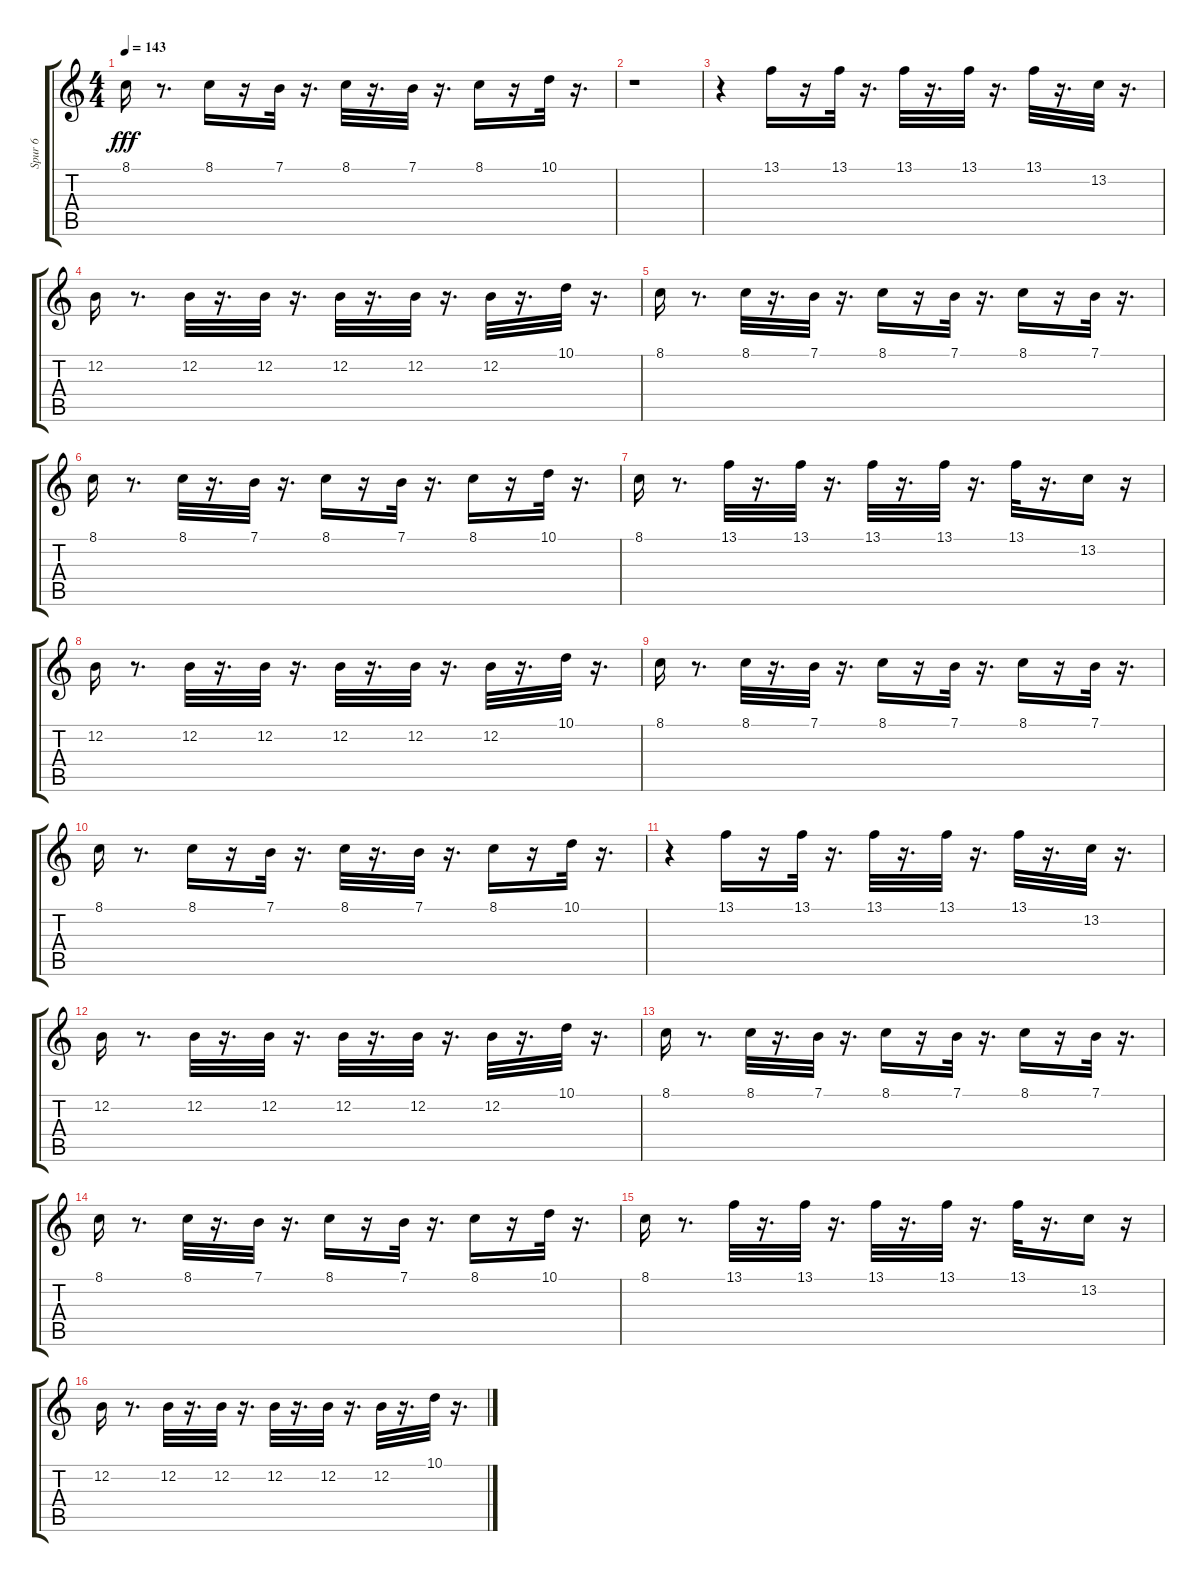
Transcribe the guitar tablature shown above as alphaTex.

\track ("Spur 6" "Spur 6") {instrument orchestralharp}
\staff {score tabs}
\tuning (E4 B3 G3 D3 A2 E2) {hide}
\ts (4 4)
\tempo 143
\clef g2
\ks c
8.1.16{dy fff} r.8{d} 8.1.16 r.16 7.1.32 r.16{d} 8.1.32 r.16{d} 7.1.32 r.16{d} 8.1.16 r.16 10.1.32 r.16{d} |
r.1 |
r.4 13.1.16 r.16 13.1.32 r.16{d} 13.1.32 r.16{d} 13.1.32 r.16{d} 13.1.32 r.16{d} 13.2.32 r.16{d} |
12.2.16 r.8{d} 12.2.32 r.16{d} 12.2.32 r.16{d} 12.2.32 r.16{d} 12.2.32 r.16{d} 12.2.32 r.16{d} 10.1.32 r.16{d} |
8.1.16 r.8{d} 8.1.32 r.16{d} 7.1.32 r.16{d} 8.1.16 r.16 7.1.32 r.16{d} 8.1.16 r.16 7.1.32 r.16{d} |
8.1.16 r.8{d} 8.1.32 r.16{d} 7.1.32 r.16{d} 8.1.16 r.16 7.1.32 r.16{d} 8.1.16 r.16 10.1.32 r.16{d} |
8.1.16 r.8{d} 13.1.32 r.16{d} 13.1.32 r.16{d} 13.1.32 r.16{d} 13.1.32 r.16{d} 13.1.32 r.16{d} 13.2.16 r.16 |
12.2.16 r.8{d} 12.2.32 r.16{d} 12.2.32 r.16{d} 12.2.32 r.16{d} 12.2.32 r.16{d} 12.2.32 r.16{d} 10.1.32 r.16{d} |
8.1.16 r.8{d} 8.1.32 r.16{d} 7.1.32 r.16{d} 8.1.16 r.16 7.1.32 r.16{d} 8.1.16 r.16 7.1.32 r.16{d} |
8.1.16 r.8{d} 8.1.16 r.16 7.1.32 r.16{d} 8.1.32 r.16{d} 7.1.32 r.16{d} 8.1.16 r.16 10.1.32 r.16{d} |
r.4 13.1.16 r.16 13.1.32 r.16{d} 13.1.32 r.16{d} 13.1.32 r.16{d} 13.1.32 r.16{d} 13.2.32 r.16{d} |
12.2.16 r.8{d} 12.2.32 r.16{d} 12.2.32 r.16{d} 12.2.32 r.16{d} 12.2.32 r.16{d} 12.2.32 r.16{d} 10.1.32 r.16{d} |
8.1.16 r.8{d} 8.1.32 r.16{d} 7.1.32 r.16{d} 8.1.16 r.16 7.1.32 r.16{d} 8.1.16 r.16 7.1.32 r.16{d} |
8.1.16 r.8{d} 8.1.32 r.16{d} 7.1.32 r.16{d} 8.1.16 r.16 7.1.32 r.16{d} 8.1.16 r.16 10.1.32 r.16{d} |
8.1.16 r.8{d} 13.1.32 r.16{d} 13.1.32 r.16{d} 13.1.32 r.16{d} 13.1.32 r.16{d} 13.1.32 r.16{d} 13.2.16 r.16 |
12.2.16 r.8{d} 12.2.32 r.16{d} 12.2.32 r.16{d} 12.2.32 r.16{d} 12.2.32 r.16{d} 12.2.32 r.16{d} 10.1.32 r.16{d}
